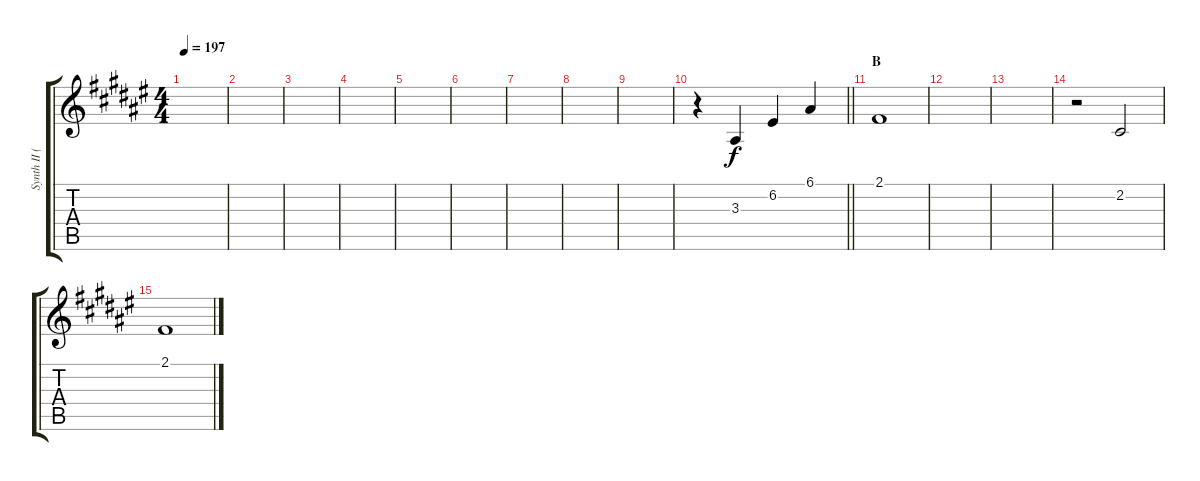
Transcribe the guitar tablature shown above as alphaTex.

\track ("Synth II (Kotobuki Tsumugi)" "Synth II (") {instrument tubularbells}
\staff {score tabs}
\tuning (E4 B3 G3 D3 A2 E2) {hide}
\ts (4 4)
\tempo 197
\clef g2
\ks f#
|
|
|
|
|
|
|
|
|
\barLineRight lightlight
r.4 3.3.4 6.2.4 6.1.4 |
\section ("" "B")
2.1.1 |
|
|
r.2 2.2.2 |
2.1.1
